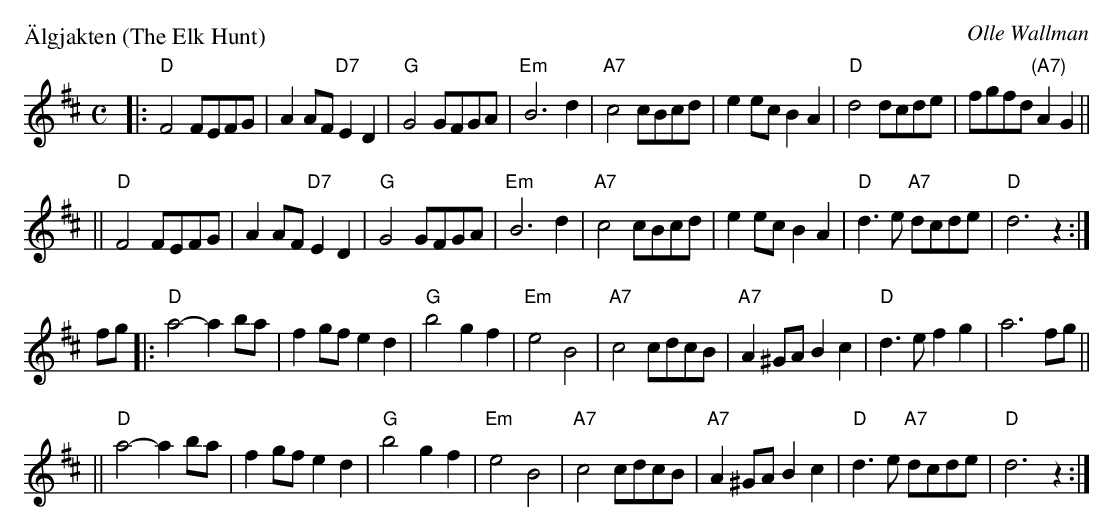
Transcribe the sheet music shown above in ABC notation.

X:1
P: \"Algjakten (The Elk Hunt)
C: Olle Wallman
M: C
L: 1/8
K: D
|: "D"F4 FEFG | A2AF "D7"E2D2 | "G"G4 GFGA | "Em"B6 d2 | "A7"c4 cBcd | e2ec B2A2 | "D"d4 dcde | fgfd "(A7)"A2G2 ||
|| "D"F4 FEFG | A2AF "D7"E2D2 | "G"G4 GFGA | "Em"B6 d2 | "A7"c4 cBcd | e2ec B2A2 | "D"d3e "A7"dcde | "D"d6 z2 :|
fg \
|: "D"a4- a2ba | f2gf e2d2 | "G"b4 g2f2 | "Em"e4 B4 | "A7"c4 cdcB | "A7"A2^GA B2c2 | "D"d3e f2g2 | a6 fg ||
|| "D"a4- a2ba | f2gf e2d2 | "G"b4 g2f2 | "Em"e4 B4 | "A7"c4 cdcB | "A7"A2^GA B2c2 | "D"d3e "A7"dcde | "D"d6 z2 :|
